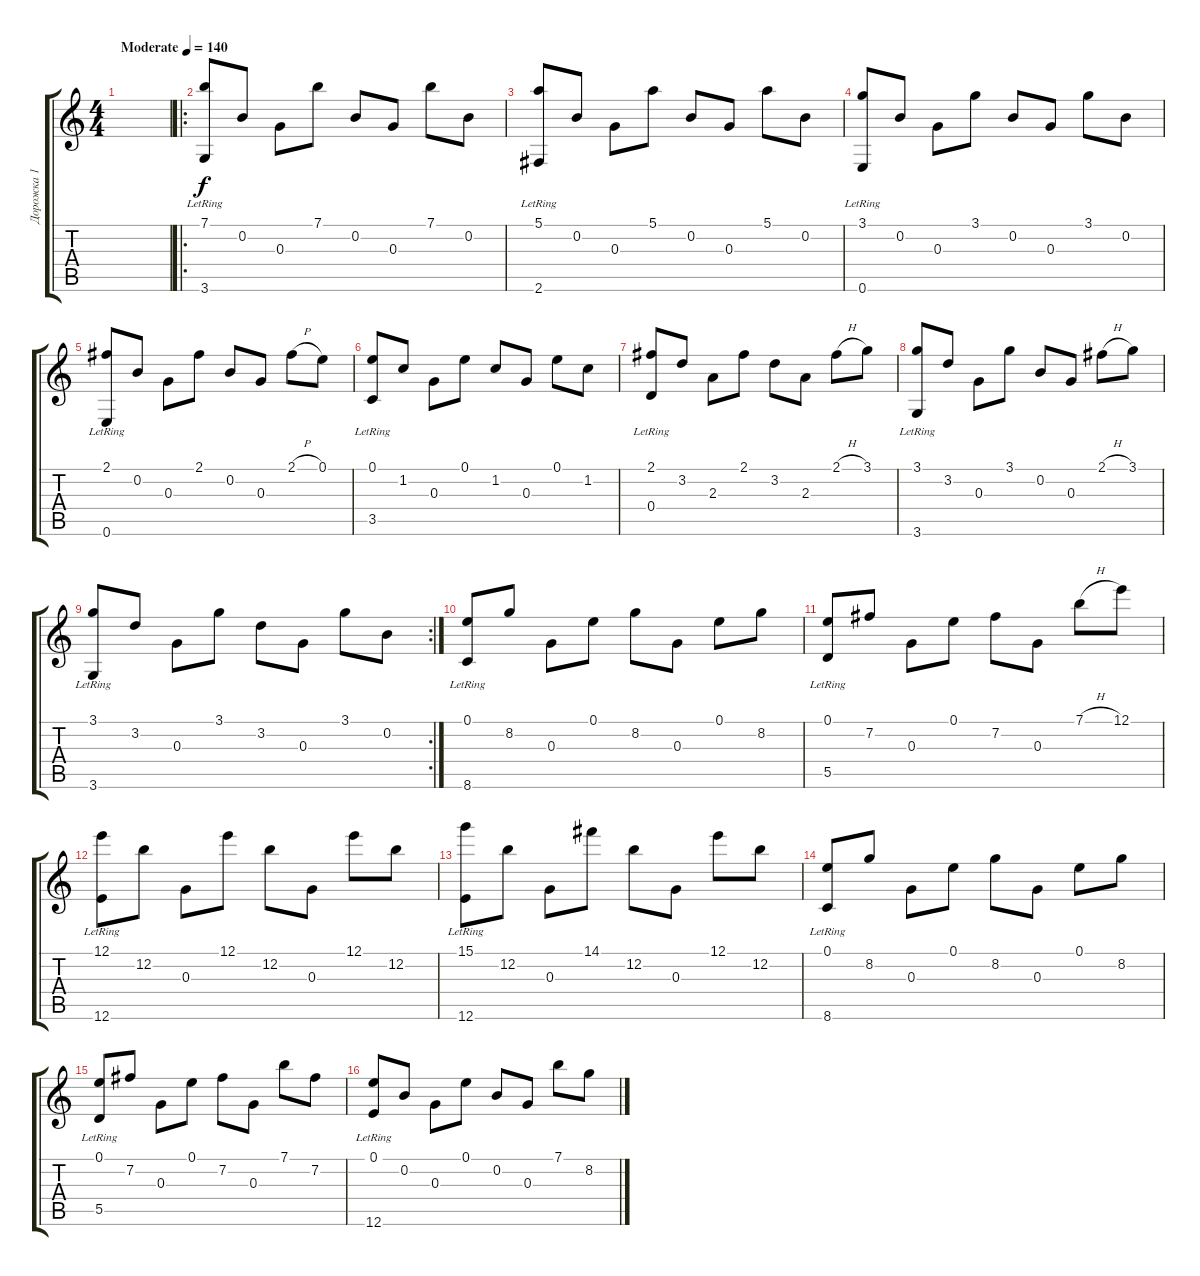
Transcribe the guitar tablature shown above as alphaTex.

\track ("Дорожка 1" "Дорожка 1") {instrument acousticguitarsteel}
\staff {score tabs}
\tuning (E4 B3 G3 D3 A2 E2) {hide}
\ts (4 4)
\tempo (140 "Moderate")
\clef g2
\ks c
|
\ro
(7.1 3.6{lr}).8 0.2.8 0.3.8 7.1.8 0.2.8 0.3.8 7.1.8 0.2.8 |
(5.1 2.6{lr}).8 0.2.8 0.3.8 5.1.8 0.2.8 0.3.8 5.1.8 0.2.8 |
(3.1 0.6{lr}).8 0.2.8 0.3.8 3.1.8 0.2.8 0.3.8 3.1.8 0.2.8 |
(2.1 0.6{lr}).8 0.2.8 0.3.8 2.1.8 0.2.8 0.3.8 2.1{h}.8 0.1.8 |
(0.1 3.5{lr}).8 1.2.8 0.3.8 0.1.8 1.2.8 0.3.8 0.1.8 1.2.8 |
(2.1 0.4{lr}).8 3.2.8 2.3.8 2.1.8 3.2.8 2.3.8 2.1{h}.8 3.1.8 |
(3.1 3.6{lr}).8 3.2.8 0.3.8 3.1.8 0.2.8 0.3.8 2.1{h}.8 3.1.8 |
\rc 2
(3.1 3.6{lr}).8 3.2.8 0.3.8 3.1.8 3.2.8 0.3.8 3.1.8 0.2.8 |
(0.1 8.6{lr}).8 8.2.8 0.3.8 0.1.8 8.2.8 0.3.8 0.1.8 8.2.8 |
(0.1 5.5{lr}).8 7.2.8 0.3.8 0.1.8 7.2.8 0.3.8 7.1{h}.8 12.1.8 |
(12.1 12.6{lr}).8 12.2.8 0.3.8 12.1.8 12.2.8 0.3.8 12.1.8 12.2.8 |
(15.1 12.6{lr}).8 12.2.8 0.3.8 14.1.8 12.2.8 0.3.8 12.1.8 12.2.8 |
(0.1 8.6{lr}).8 8.2.8 0.3.8 0.1.8 8.2.8 0.3.8 0.1.8 8.2.8 |
(0.1 5.5{lr}).8 7.2.8 0.3.8 0.1.8 7.2.8 0.3.8 7.1.8 7.2.8 |
(0.1 12.6{lr}).8 0.2.8 0.3.8 0.1.8 0.2.8 0.3.8 7.1.8 8.2.8
